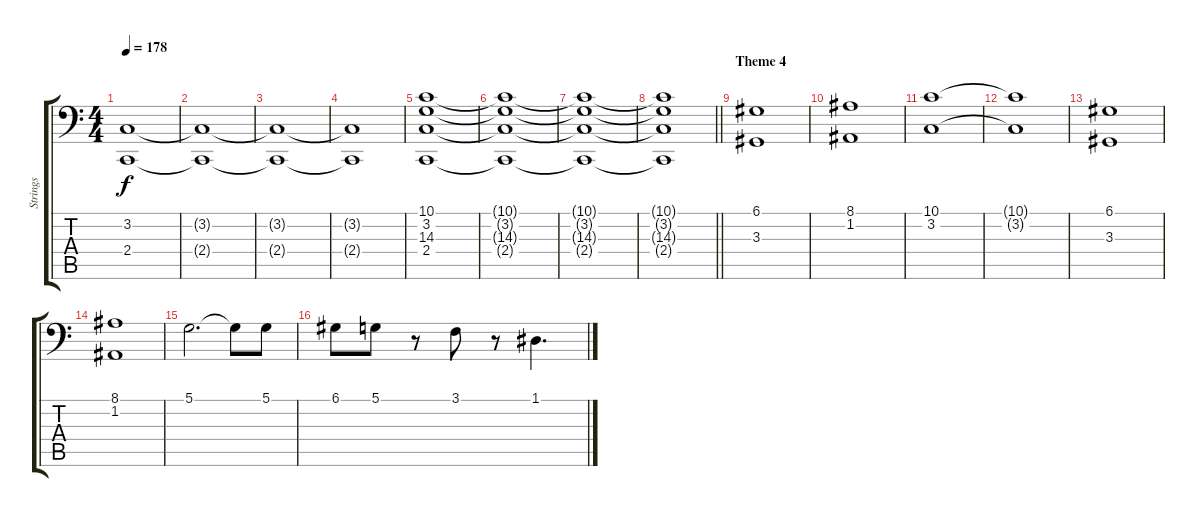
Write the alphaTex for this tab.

\track ("Strings" "Strings") {instrument stringensemble1}
\staff {score tabs}
\tuning (D3 A2 F2 Bb1 D1 G0) {hide}
\ts (4 4)
\tempo 178
\clef f4
\ks c
(3.2 2.4).1{dy f} |
(3.2{t} 2.4{t}).1 |
(3.2{t} 2.4{t}).1 |
(3.2{t} 2.4{t}).1 |
(10.1 3.2 14.3 2.4).1 |
(10.1{t} 3.2{t} 14.3{t} 2.4{t}).1 |
(10.1{t} 3.2{t} 14.3{t} 2.4{t}).1 |
\barLineRight lightlight
(10.1{t} 3.2{t} 14.3{t} 2.4{t}).1 |
\section ("" "Theme 4")
(6.1 3.3).1 |
(8.1 1.2).1 |
(10.1 3.2).1 |
(10.1{t} 3.2{t}).1 |
(6.1 3.3).1 |
(8.1 1.2).1 |
5.1.2{d} 5.1{t}.8 5.1.8 |
6.1.8 5.1.8 r.8 3.1.8 r.8 1.1.4{d}
